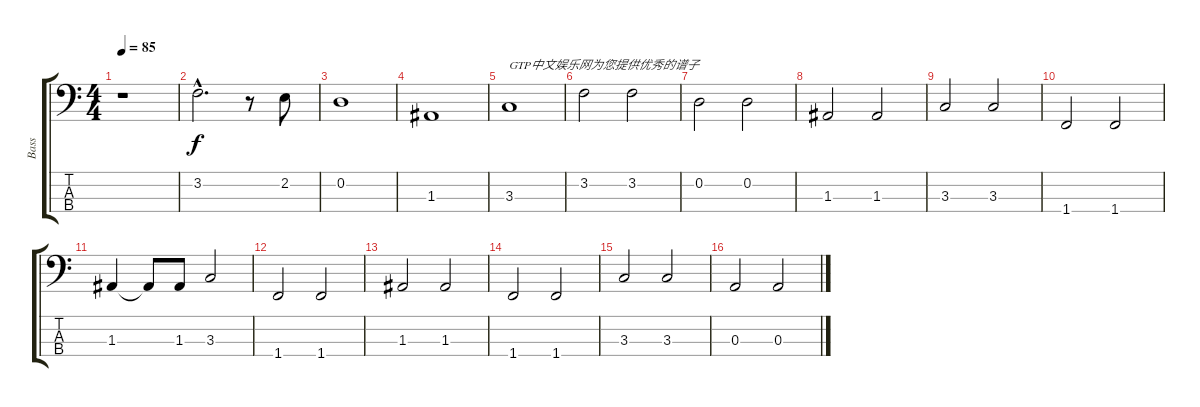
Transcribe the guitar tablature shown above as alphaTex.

\track ("Bass" "Bass") {instrument fretlessbass}
\staff {score tabs}
\tuning (G2 D2 A1 E1) {hide}
\ts (4 4)
\tempo 85
\clef f4
\ks c
r.1{dy f instrument fretlessbass} |
3.2{hac}.2{d} r.8 2.2.8 |
0.2.1 |
1.3.1 |
3.3.1{txt "GTP中文娱乐网为您提供优秀的谱子"} |
3.2.2 3.2.2 |
0.2.2 0.2.2 |
1.3.2 1.3.2 |
3.3.2 3.3.2 |
1.4.2 1.4.2 |
1.3.4 1.3{t}.8 1.3.8 3.3.2 |
1.4.2 1.4.2 |
1.3.2 1.3.2 |
1.4.2 1.4.2 |
3.3.2 3.3.2 |
0.3.2 0.3.2
